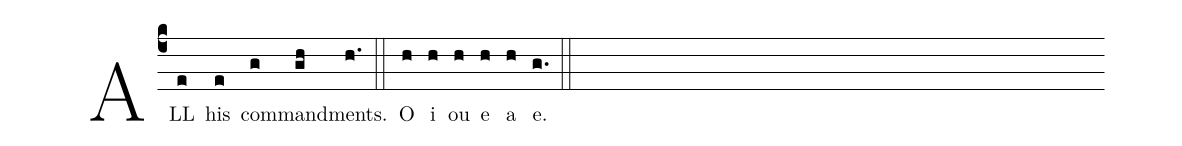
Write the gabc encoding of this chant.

%%
(c4) ALL(e) his(e) com(g)mand(gh)ments.(h.) (::)
O(h) i(h) ou(h) e(h) a(h) e.(g.) (::)
